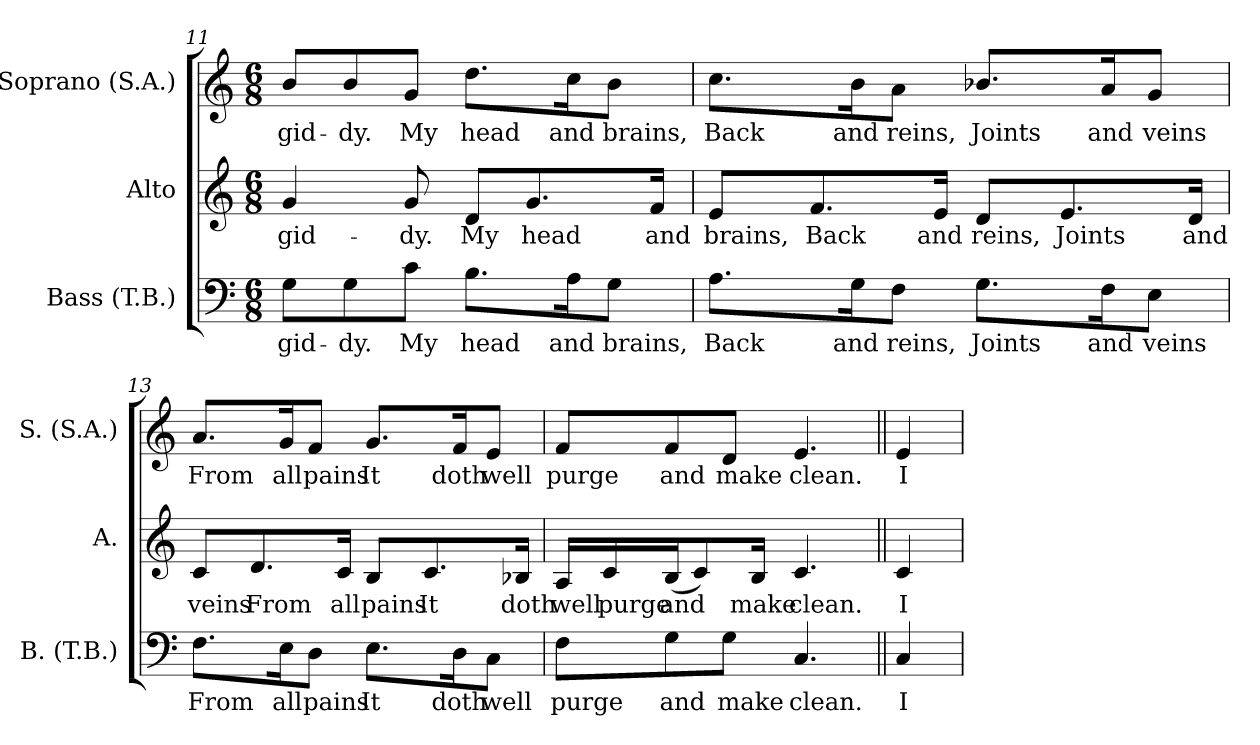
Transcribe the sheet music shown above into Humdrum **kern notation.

**kern	**text	**kern	**text	**kern	**text
*part3	*part3	*part2	*part2	*part1	*part1
*staff3	*staff3	*staff2	*staff2	*staff1	*staff1
*I"Bass (T.B.)	*	*I"Alto	*	*I"Soprano (S.A.)	*
*I'B. (T.B.)	*	*I'A.	*	*I'S. (S.A.)	*
*clefF4	*	*clefG2	*	*clefG2	*
*k[]	*	*k[]	*	*k[]	*
*C:	*	*C:	*	*C:	*
*M6/8	*	*M6/8	*	*M6/8	*
=11	=11	=11	=11	=11	=11
!	!LO:LY:b:color=#000000	!	!	!	!
!	!	!	!LO:LY:b:color=#000000	!	!
!	!	!	!	!	!LO:LY:b:color=#000000
8Gi\L	gid-	4gi/	gid-	8bi/L	gid-
!	!LO:LY:b:color=#000000	!	!	!	!
!	!	!	!	!	!LO:LY:b:color=#000000
8Gi\	-dy.	.	.	8bi/	-dy.
!	!LO:LY:b:color=#000000	!	!	!	!
!	!	!	!LO:LY:b:color=#000000	!	!
!	!	!	!	!	!LO:LY:b:color=#000000
8ci\J	My	8gi/	-dy.	8gi/J	My
!	!LO:LY:b:color=#000000	!	!	!	!
!	!	!	!LO:LY:b:color=#000000	!	!
!	!	!	!	!	!LO:LY:b:color=#000000
8.Bi\L	head	8di/L	My	8.ddi\L	head
!	!	!	!LO:LY:b:color=#000000	!	!
.	.	8.gi/	head	.	.
!	!LO:LY:b:color=#000000	!	!	!	!
!	!	!	!	!	!LO:LY:b:color=#000000
16Ai\K	and	.	.	16cci\K	and
!	!LO:LY:b:color=#000000	!	!	!	!
!	!	!	!	!	!LO:LY:b:color=#000000
8Gi\J	brains,	.	.	8bi\J	brains,
!	!	!	!LO:LY:b:color=#000000	!	!
.	.	16fi/Jk	and	.	.
=12	=12	=12	=12	=12	=12
!	!LO:LY:b:color=#000000	!	!	!	!
!	!	!	!LO:LY:b:color=#000000	!	!
!	!	!	!	!	!LO:LY:b:color=#000000
8.Ai\L	Back	8ei/L	brains,	8.cci\L	Back
!	!	!	!LO:LY:b:color=#000000	!	!
.	.	8.fi/	Back	.	.
!	!LO:LY:b:color=#000000	!	!	!	!
!	!	!	!	!	!LO:LY:b:color=#000000
16Gi\K	and	.	.	16bi\K	and
!	!LO:LY:b:color=#000000	!	!	!	!
!	!	!	!	!	!LO:LY:b:color=#000000
8Fi\J	reins,	.	.	8ai\J	reins,
!	!	!	!LO:LY:b:color=#000000	!	!
.	.	16ei/Jk	and	.	.
!	!LO:LY:b:color=#000000	!	!	!	!
!	!	!	!LO:LY:b:color=#000000	!	!
!	!	!	!	!	!LO:LY:b:color=#000000
8.Gi\L	Joints	8di/L	reins,	8.b-Xi/L	Joints
!	!	!	!LO:LY:b:color=#000000	!	!
.	.	8.ei/	Joints	.	.
!	!LO:LY:b:color=#000000	!	!	!	!
!	!	!	!	!	!LO:LY:b:color=#000000
16Fi\K	and	.	.	16ai/K	and
!	!LO:LY:b:color=#000000	!	!	!	!
!	!	!	!	!	!LO:LY:b:color=#000000
8Ei\J	veins	.	.	8gi/J	veins
!	!	!	!LO:LY:b:color=#000000	!	!
.	.	16di/Jk	and	.	.
!!LO:LB:g=z
=13	=13	=13	=13	=13	=13
!	!LO:LY:b:color=#000000	!	!	!	!
!	!	!	!LO:LY:b:color=#000000	!	!
!	!	!	!	!	!LO:LY:b:color=#000000
8.Fi\L	From	8ci/L	veins	8.ai/L	From
!	!	!	!LO:LY:b:color=#000000	!	!
.	.	8.di/	From	.	.
!	!LO:LY:b:color=#000000	!	!	!	!
!	!	!	!	!	!LO:LY:b:color=#000000
16Ei\K	all	.	.	16gi/K	all
!	!LO:LY:b:color=#000000	!	!	!	!
!	!	!	!	!	!LO:LY:b:color=#000000
8Di\J	pains	.	.	8fi/J	pains
!	!	!	!LO:LY:b:color=#000000	!	!
.	.	16ci/Jk	all	.	.
!	!LO:LY:b:color=#000000	!	!	!	!
!	!	!	!LO:LY:b:color=#000000	!	!
!	!	!	!	!	!LO:LY:b:color=#000000
8.Ei\L	It	8Bi/L	pains	8.gi/L	It
!	!	!	!LO:LY:b:color=#000000	!	!
.	.	8.ci/	It	.	.
!	!LO:LY:b:color=#000000	!	!	!	!
!	!	!	!	!	!LO:LY:b:color=#000000
16Di\K	doth	.	.	16fi/K	doth
!	!LO:LY:b:color=#000000	!	!	!	!
!	!	!	!	!	!LO:LY:b:color=#000000
8Ci\J	well	.	.	8ei/J	well
!	!	!	!LO:LY:b:color=#000000	!	!
.	.	16B-Xi/Jk	doth	.	.
=14	=14	=14	=14	=14	=14
!	!LO:LY:b:color=#000000	!	!	!	!
!	!	!	!LO:LY:b:color=#000000	!	!
!	!	!	!	!	!LO:LY:b:color=#000000
8Fi\L	purge	16Ai/LL	well	8fi/L	purge
!	!	!	!LO:LY:b:color=#000000	!	!
.	.	16ci/	purge	.	.
!	!LO:LY:b:color=#000000	!	!	!	!
!	!	!	!LO:LY:b:color=#000000	!	!
!	!	!	!	!	!LO:LY:b:color=#000000
8Gi\	and	(16Bi/J	and	8fi/	and
.	.	8ci/)	.	.	.
!	!LO:LY:b:color=#000000	!	!	!	!
!	!	!	!	!	!LO:LY:b:color=#000000
8Gi\J	make	.	.	8di/J	make
!	!	!	!LO:LY:b:color=#000000	!	!
.	.	16Bi/Jk	make	.	.
!	!LO:LY:b:color=#000000	!	!	!	!
!	!	!	!LO:LY:b:color=#000000	!	!
!	!	!	!	!	!LO:LY:b:color=#000000
4.Ci/	clean.	4.ci/	clean.	4.ei/	clean.
=15||	=15||	=15||	=15||	=15||	=15||
!	!LO:LY:b:color=#000000	!	!	!	!
!	!	!	!LO:LY:b:color=#000000	!	!
!	!	!	!	!	!LO:LY:b:color=#000000
4Ci/	I	4ci/	I	4ei/	I
=	=	=	=	=	=
*-	*-	*-	*-	*-	*-
